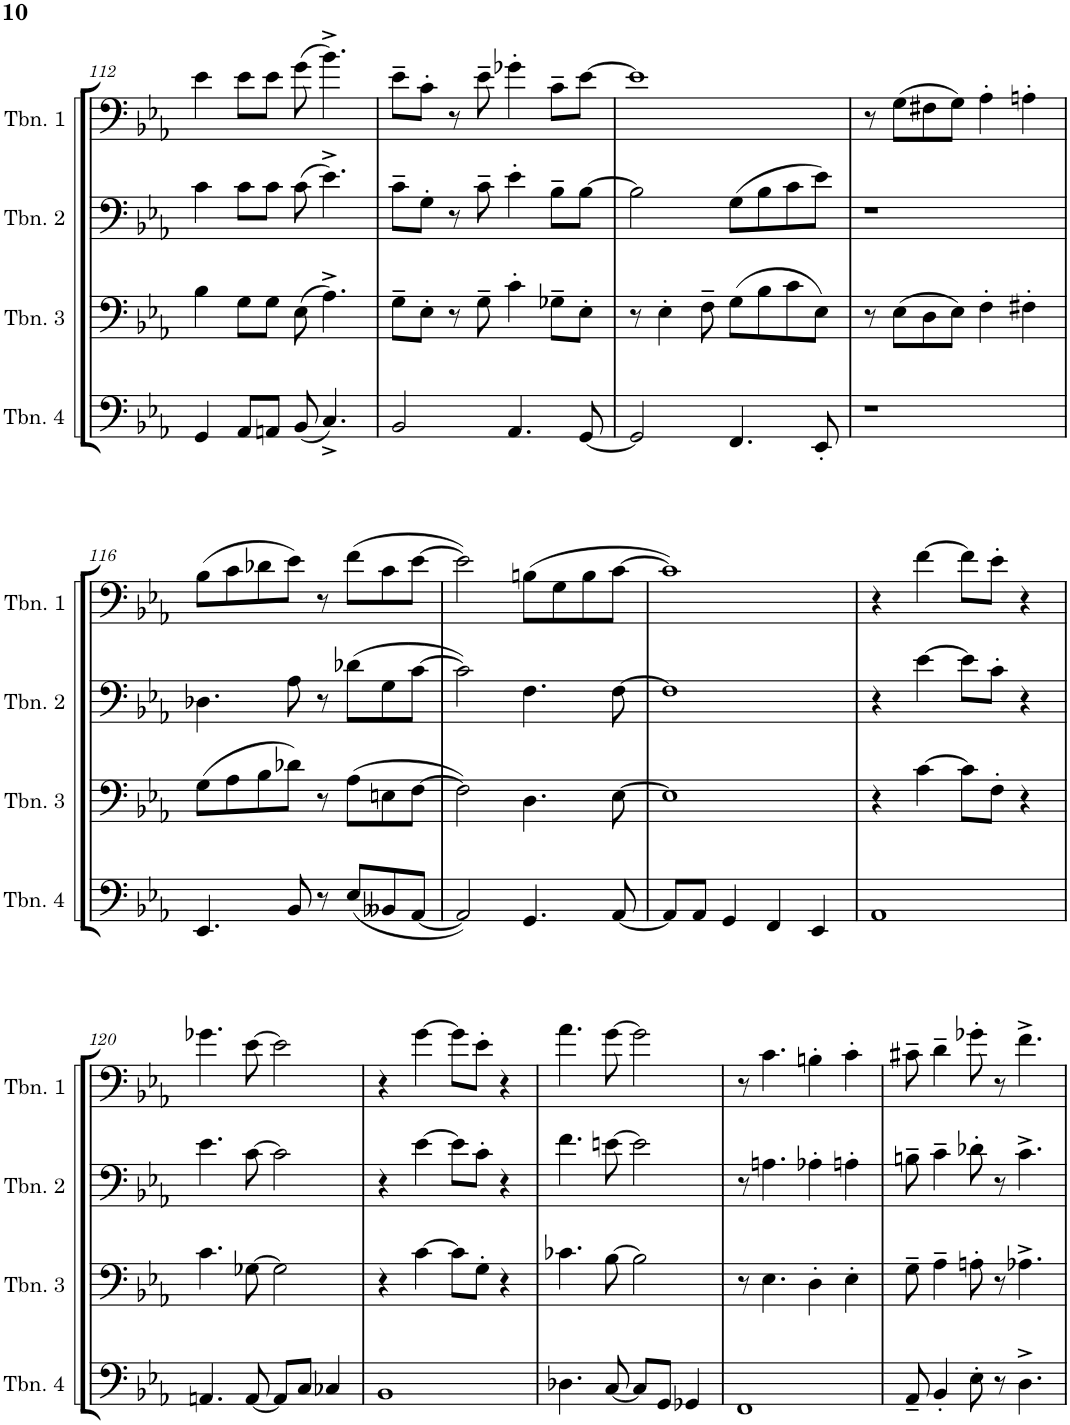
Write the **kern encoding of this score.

**kern	**kern	**kern	**kern
*part4	*part3	*part2	*part1
*staff4	*staff3	*staff2	*staff1
*I"Trombone 4	*I"Trombone 3	*I"Trombone 2	*I"Trombone 1
*I'Tbn. 4	*I'Tbn. 3	*I'Tbn. 2	*I'Tbn. 1
!!LO:PB:g=z
*clefF4	*clefF4	*clefF4	*clefF4
*k[b-e-a-]	*k[b-e-a-]	*k[b-e-a-]	*k[b-e-a-]
*M2/2	*M2/2	*M2/2	*M2/2
*met(c|)	*met(c|)	*met(c|)	*met(c|)
=112	=112	=112	=112
4GG/	4B-\	4c\	4e-\
8AA-/L	8G\L	8c\L	8e-\L
8AAn/J	8G\J	8c\J	8e-\J
(8BB-/	(8E-\	(8c\	(8g\
4.C^/)	4.A-^\)	4.e-^\)	4.b-^\)
=113	=113	=113	=113
2BB-/	8G~\L	8c~\L	8e-~\L
.	8E-'\J	8G'\J	8c'\J
.	8r	8r	8r
.	8G~\	8c~\	8e-~\
4.AA-/	4c'\	4e-'\	4g-X'\
.	8G-X~\L	8B-~\L	8c~\L
[8GG/	8E-'\J	[8B-\J	[8e-\J
=114	=114	=114	=114
2GG/]	8r	2B-\]	1e-]
.	4E-'\	.	.
.	8F~\	.	.
4.FF/	(8G\L	(8G\L	.
.	8B-\	8B-\	.
.	8c\	8c\	.
8EE-'/	8E-\J)	8e-\J)	.
=115	=115	=115	=115
1r	8r	1r	8r
.	(8E-\L	.	(8G\L
.	8D\	.	8F#X\
.	8E-\J)	.	8G\J)
.	4F'\	.	4A-'\
.	4F#X'\	.	4An'\
!!LO:LB:g=z
=116	=116	=116	=116
4.EE-/	(8G\L	4.D-X\	(8B-\L
.	8A-\	.	8c\
.	8B-\	.	8d-X\
8BB-/	8d-X\J)	8A-\	8e-\J)
8r	8r	8r	8r
(8E-/L	(8A-\L	(8d-X\L	(8f\L
8BB--X/	8En\	8G\	8c\
[8AA-/J	[8F\J	[8c\J	[8e-\J
=117	=117	=117	=117
2AA-/])	2F\])	2c\])	2e-\])
4.GG/	4.D\	4.F\	(8Bn\L
.	.	.	8G\
.	.	.	8B\
[8AA-/	[8E-\	[8F\	[8c\J
=118	=118	=118	=118
8AA-/L]	1E-]	1F]	1c])
8AA-/J	.	.	.
4GG/	.	.	.
4FF/	.	.	.
4EE-/	.	.	.
=119	=119	=119	=119
1AA-	4r	4r	4r
.	[4c\	[4e-\	[4f\
.	8c\L]	8e-\L]	8f\L]
.	8F'\J	8c'\J	8e-'\J
.	4r	4r	4r
!!LO:LB:g=z
=120	=120	=120	=120
4.AAn/	4.c\	4.e-\	4.g-X\
[8AA/	[8G-X\	[8c\	[8e-\
8AA/L]	2G-\]	2c\]	2e-\]
8C/J	.	.	.
4C-X/	.	.	.
=121	=121	=121	=121
1BB-	4r	4r	4r
.	[4c\	[4e-\	[4g\
.	8c\L]	8e-\L]	8g\L]
.	8G'\J	8c'\J	8e-'\J
.	4r	4r	4r
=122	=122	=122	=122
4.D-X\	4.c-X\	4.f\	4.a-\
[8C/	[8B-\	[8en\	[8g\
8C/L]	2B-\]	2e\]	2g\]
8GG/J	.	.	.
4GG-X/	.	.	.
=123	=123	=123	=123
1FF	8r	8r	8r
.	4.E-\	4.An\	4.c\
.	4D'\	4A-X'\	4Bn'\
.	4E-'\	4An'\	4c'\
=124	=124	=124	=124
8AA-~/	8G~\	8Bn~\	8c#X~\
4BB-'/	4A-~\	4c~\	4d~\
8E-'\	8An'\	8d-X'\	8g-X'\
8r	8r	8r	8r
4.D^\	4.A-X^\	4.c^\	4.f^\
=	=	=	=
*-	*-	*-	*-
